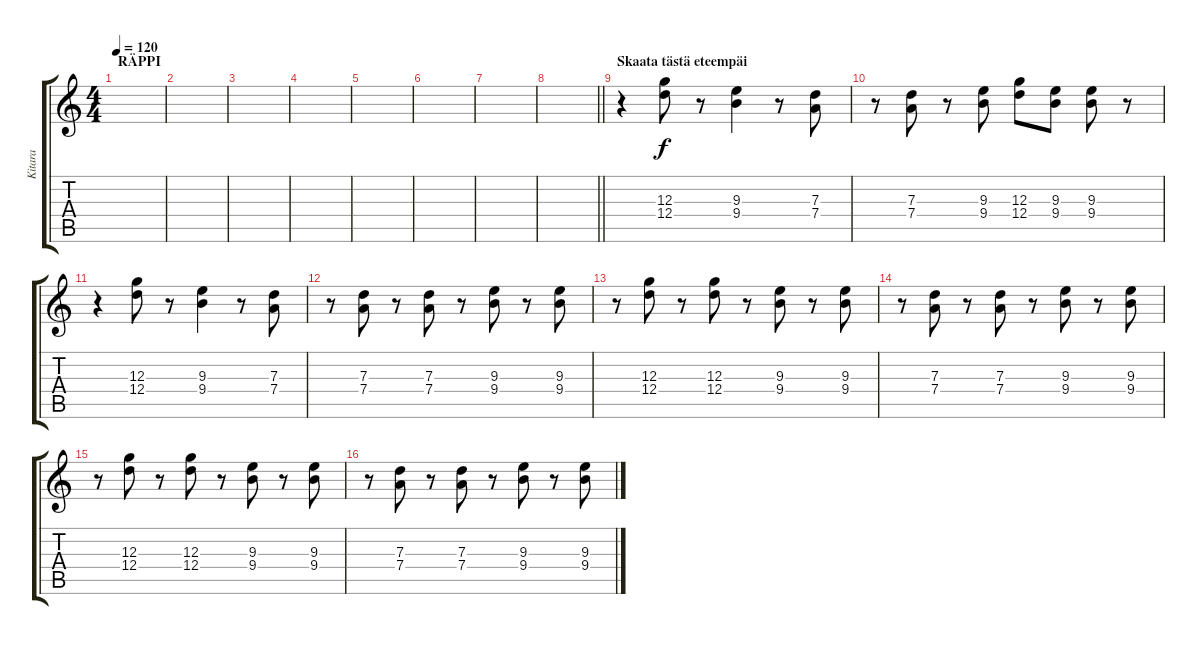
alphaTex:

\track ("Kitara" "Kitara") {instrument overdrivenguitar}
\staff {score tabs}
\tuning (E4 B3 G3 D3 A2 E2) {hide}
\ts (4 4)
\section ("" "RÄPPI")
\tempo 120
\clef g2
\ks c
|
|
|
|
|
|
|
\barLineRight lightlight
|
\section ("" "Skaata tästä eteempäi")
r.4 (12.3 12.4).8 r.8 (9.3 9.4).4 r.8 (7.3 7.4).8 |
r.8 (7.3 7.4).8 r.8 (9.3 9.4).8 (12.3 12.4).8 (9.3 9.4).8 (9.3 9.4).8 r.8 |
r.4 (12.3 12.4).8 r.8 (9.3 9.4).4 r.8 (7.3 7.4).8 |
r.8 (7.3 7.4).8 r.8 (7.3 7.4).8 r.8 (9.3 9.4).8 r.8 (9.3 9.4).8 |
r.8 (12.3 12.4).8 r.8 (12.3 12.4).8 r.8 (9.3 9.4).8 r.8 (9.3 9.4).8 |
r.8 (7.3 7.4).8 r.8 (7.3 7.4).8 r.8 (9.3 9.4).8 r.8 (9.3 9.4).8 |
r.8 (12.3 12.4).8 r.8 (12.3 12.4).8 r.8 (9.3 9.4).8 r.8 (9.3 9.4).8 |
r.8 (7.3 7.4).8 r.8 (7.3 7.4).8 r.8 (9.3 9.4).8 r.8 (9.3 9.4).8
